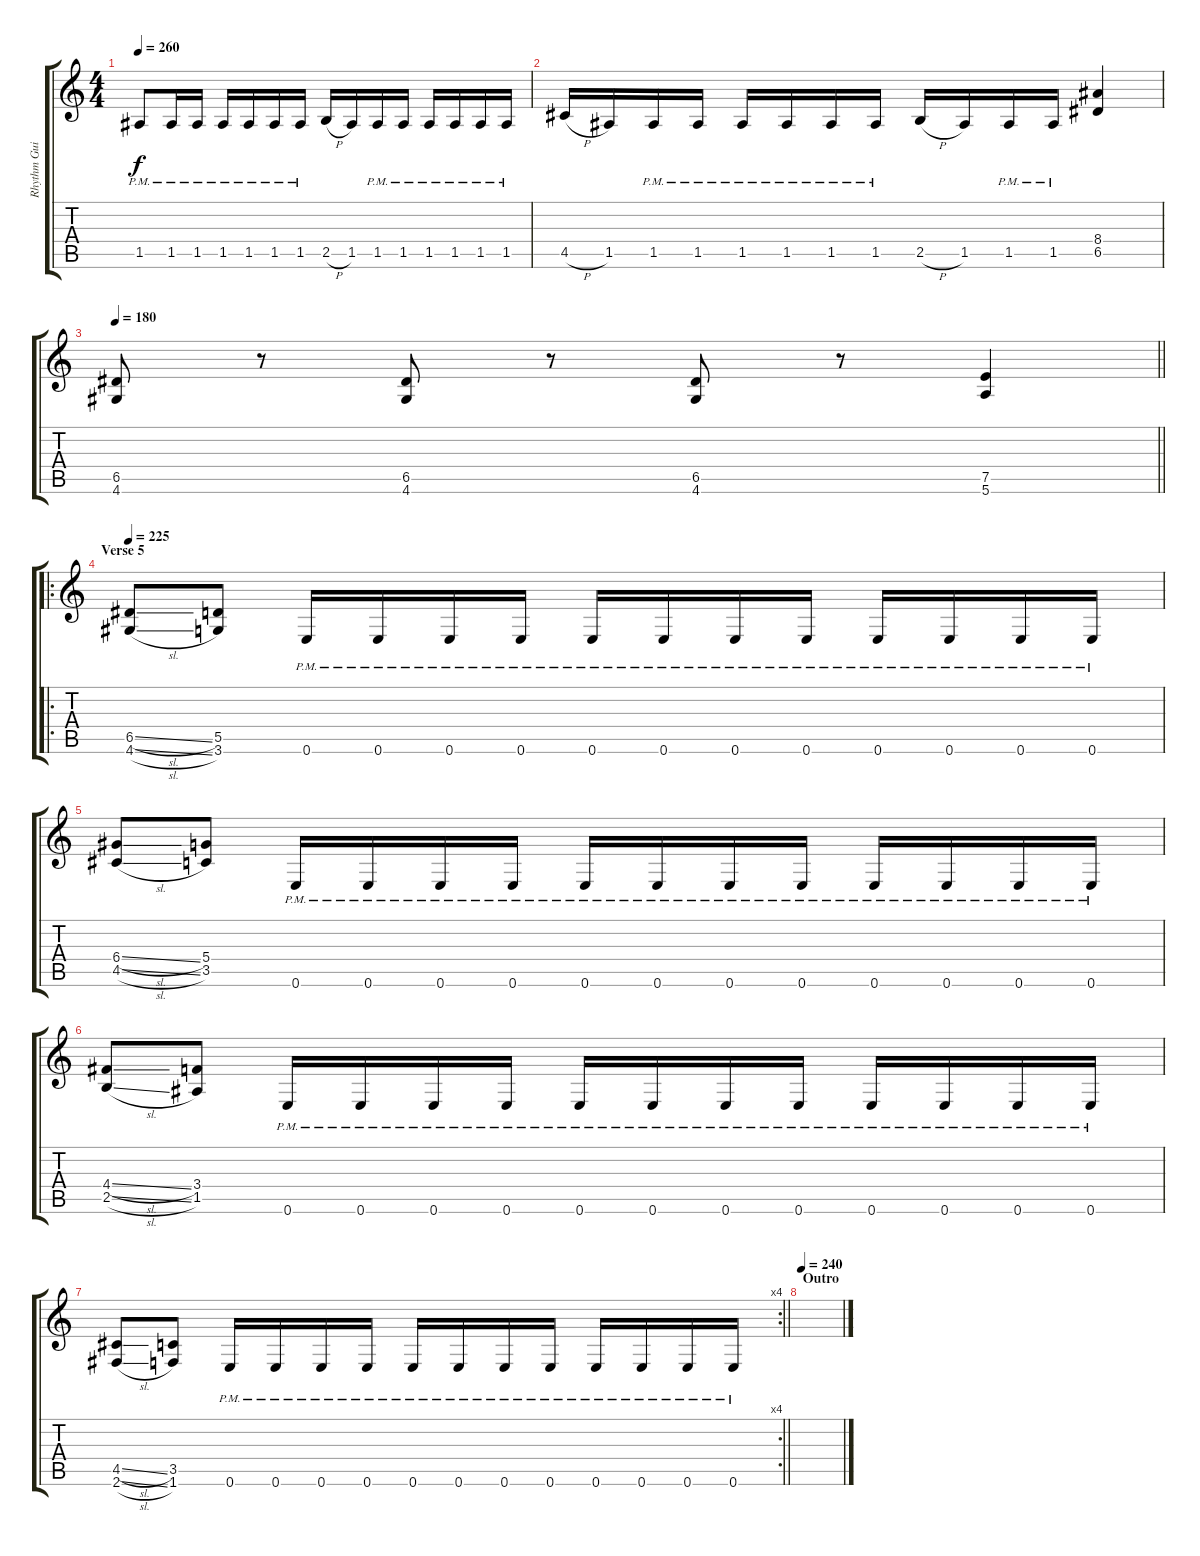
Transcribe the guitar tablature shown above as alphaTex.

\track ("Rhythm Guitar" "Rhythm Gui") {instrument distortionguitar}
\staff {score tabs}
\tuning (E4 B3 G3 D3 A2 E2) {hide}
\ts (4 4)
\tempo 260
\clef g2
\ks c
1.5{pm}.8{dy f} 1.5{pm}.16 1.5{pm}.16 1.5{pm}.16 1.5{pm}.16 1.5{pm}.16 1.5{pm}.16 2.5{h}.16 1.5.16 1.5{pm}.16 1.5{pm}.16 1.5{pm}.16 1.5{pm}.16 1.5{pm}.16 1.5{pm}.16 |
4.5{h}.16 1.5.16 1.5{pm}.16 1.5{pm}.16 1.5{pm}.16 1.5{pm}.16 1.5{pm}.16 1.5{pm}.16 2.5{h}.16 1.5.16 1.5{pm}.16 1.5{pm}.16 (8.4 6.5).4 |
\tempo 180
\barLineRight lightlight
(6.5 4.6).8 r.8 (6.5 4.6).8 r.8 (6.5 4.6).8 r.8 (7.5 5.6).4 |
\ro
\section ("" "Verse 5")
\tempo 225
(6.5{sl} 4.6{sl}).8 (5.5 3.6).8 0.6{pm}.16 0.6{pm}.16 0.6{pm}.16 0.6{pm}.16 0.6{pm}.16 0.6{pm}.16 0.6{pm}.16 0.6{pm}.16 0.6{pm}.16 0.6{pm}.16 0.6{pm}.16 0.6{pm}.16 |
(6.4{sl} 4.5{sl}).8 (5.4 3.5).8 0.6{pm}.16 0.6{pm}.16 0.6{pm}.16 0.6{pm}.16 0.6{pm}.16 0.6{pm}.16 0.6{pm}.16 0.6{pm}.16 0.6{pm}.16 0.6{pm}.16 0.6{pm}.16 0.6{pm}.16 |
(4.4{sl} 2.5{sl}).8 (3.4 1.5).8 0.6{pm}.16 0.6{pm}.16 0.6{pm}.16 0.6{pm}.16 0.6{pm}.16 0.6{pm}.16 0.6{pm}.16 0.6{pm}.16 0.6{pm}.16 0.6{pm}.16 0.6{pm}.16 0.6{pm}.16 |
\rc 4
\barLineRight lightlight
(4.5{sl} 2.6{sl}).8 (3.5 1.6).8 0.6{pm}.16 0.6{pm}.16 0.6{pm}.16 0.6{pm}.16 0.6{pm}.16 0.6{pm}.16 0.6{pm}.16 0.6{pm}.16 0.6{pm}.16 0.6{pm}.16 0.6{pm}.16 0.6{pm}.16 |
\section ("" "Outro")
\tempo 240
